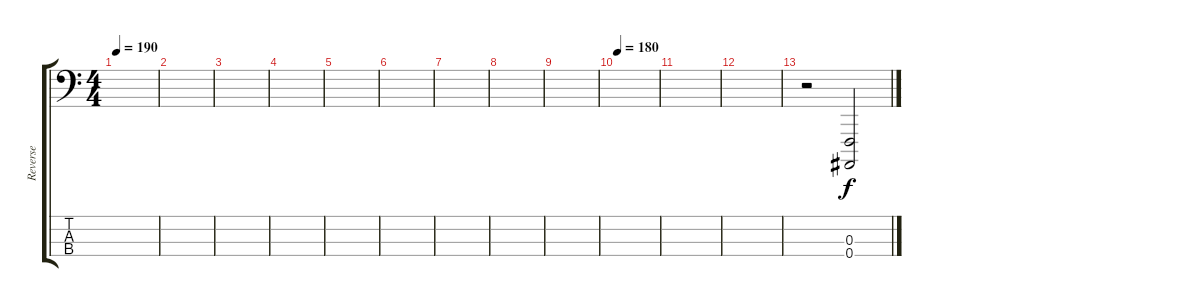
\track ("Reverse" "Reverse") {instrument reversecymbal bank 255}
\staff {score tabs}
\tuning (Eb2 Bb1 F1 Bb0) {hide}
\ts (4 4)
\tempo 190
\clef f4
\ks c
|
|
|
|
|
|
|
|
|
\tempo 180
|
|
|
r.2 (0.3 0.4).2
